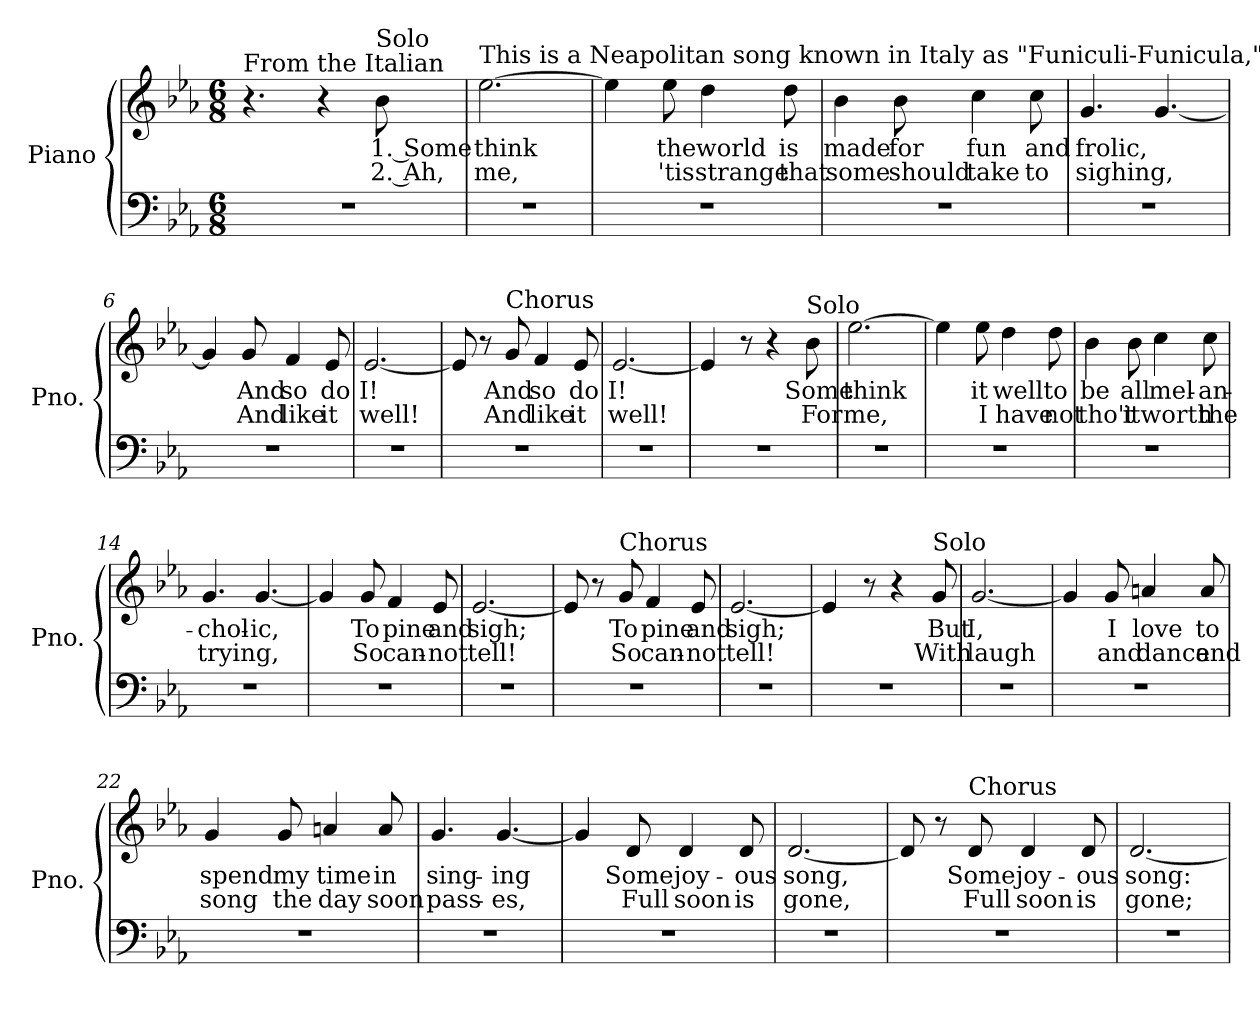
**kern	**kern	**text	**text
*part1	*part1	*part1	*part1
*staff2	*staff1	*staff1	*staff1
*I"Piano	*	*	*
*I'Pno.	*	*	*
*clefF4	*clefG2	*	*
*k[b-e-a-]	*k[b-e-a-]	*	*
*E-:	*E-:	*	*
*M6/8	*M6/8	*	*
=1	=1	=1	=1
!	!LO:TX:a:t=From the Italian	!	!
2.r	4.r	.	.
.	4r	.	.
!	!LO:TX:a:t=Solo	!	!
!	!	!LO:LY:b	!LO:LY:b
.	8b-\	1. Some	2. Ah,
=2	=2	=2	=2
!	!LO:TX:a:t=This is a Neapolitan song known in Italy as "Funiculi-Funicula," so called because it was written to celebrate the opening of the funicular railroad (cars drawn by cable), up Mt. Vesuvius.  It became a popular street-song in Naples and has spread to all parts of the world.  It portrays the care-free life of the Italian idler.	!	!
!	!	!LO:LY:b	!LO:LY:b
2.r	[2.ee-\	think	me,
=3	=3	=3	=3
2.r	4ee-\]	.	.
!	!	!LO:LY:b	!LO:LY:b
.	8ee-\	the	'tis
!	!	!LO:LY:b	!LO:LY:b
.	4dd\	world	strange
!	!	!LO:LY:b	!LO:LY:b
.	8dd\	is	that
=4	=4	=4	=4
!	!	!LO:LY:b	!LO:LY:b
2.r	4b-\	made	some
!	!	!LO:LY:b	!LO:LY:b
.	8b-\	for	should
!	!	!LO:LY:b	!LO:LY:b
.	4cc\	fun	take
!	!	!LO:LY:b	!LO:LY:b
.	8cc\	and	to
=5	=5	=5	=5
!	!	!LO:LY:b	!LO:LY:b
2.r	4.g/	frolic,	sighing,
.	[4.g/	.	.
=6	=6	=6	=6
2.r	4g/]	.	.
!	!	!LO:LY:b	!LO:LY:b
.	8g/	And	And
!	!	!LO:LY:b	!LO:LY:b
.	4f/	so	like
!	!	!LO:LY:b	!LO:LY:b
.	8e-/	do	it
=7	=7	=7	=7
!	!	!LO:LY:b	!LO:LY:b
2.r	[2.e-/	I!	well!
=8	=8	=8	=8
2.r	8e-/]	.	.
.	8r	.	.
!	!LO:TX:a:t=Chorus	!	!
!	!	!LO:LY:b	!LO:LY:b
.	8g/	And	And
!	!	!LO:LY:b	!LO:LY:b
.	4f/	so	like
!	!	!LO:LY:b	!LO:LY:b
.	8e-/	do	it
!!LO:LB:g=z
=9	=9	=9	=9
!	!	!LO:LY:b	!LO:LY:b
2.r	[2.e-/	I!	well!
=10	=10	=10	=10
2.r	4e-/]	.	.
.	8r	.	.
.	4r	.	.
!	!LO:TX:a:t=Solo	!	!
!	!	!LO:LY:b	!LO:LY:b
.	8b-\	Some	For
=11	=11	=11	=11
!	!	!LO:LY:b	!LO:LY:b
2.r	[2.ee-\	think	me,
=12	=12	=12	=12
2.r	4ee-\]	.	.
!	!	!LO:LY:b	!LO:LY:b
.	8ee-\	it	I
!	!	!LO:LY:b	!LO:LY:b
.	4dd\	well	have
!	!	!LO:LY:b	!LO:LY:b
.	8dd\	to	not
=13	=13	=13	=13
!	!	!LO:LY:b	!LO:LY:b
2.r	4b-\	be	tho't
!	!	!LO:LY:b	!LO:LY:b
.	8b-\	all	it
!	!	!LO:LY:b	!LO:LY:b
.	4cc\	mel-	worth
!	!	!LO:LY:b	!LO:LY:b
.	8cc\	-an-	the
=14	=14	=14	=14
!	!	!LO:LY:b	!LO:LY:b
2.r	4.g/	-chol-	trying,
!	!	!LO:LY:b	!
.	[4.g/	-ic,	.
=15	=15	=15	=15
2.r	4g/]	.	.
!	!	!LO:LY:b	!LO:LY:b
.	8g/	To	So
!	!	!LO:LY:b	!LO:LY:b
.	4f/	pine	can-
!	!	!LO:LY:b	!LO:LY:b
.	8e-/	and	-not
=16	=16	=16	=16
!	!	!LO:LY:b	!LO:LY:b
2.r	[2.e-/	sigh;	tell!
=17	=17	=17	=17
2.r	8e-/]	.	.
.	8r	.	.
!	!LO:TX:a:t=Chorus	!	!
!	!	!LO:LY:b	!LO:LY:b
.	8g/	To	So
!	!	!LO:LY:b	!LO:LY:b
.	4f/	pine	can-
!	!	!LO:LY:b	!LO:LY:b
.	8e-/	and	-not
!!LO:LB:g=z
=18	=18	=18	=18
!	!	!LO:LY:b	!LO:LY:b
2.r	[2.e-/	sigh;	tell!
=19	=19	=19	=19
2.r	4e-/]	.	.
.	8r	.	.
.	4r	.	.
!	!LO:TX:a:t=Solo	!	!
!	!	!LO:LY:b	!LO:LY:b
.	8g/	But	With
=20	=20	=20	=20
!	!	!LO:LY:b	!LO:LY:b
2.r	[2.g/	I,	laugh
=21	=21	=21	=21
2.r	4g/]	.	.
!	!	!LO:LY:b	!LO:LY:b
.	8g/	I	and
!	!	!LO:LY:b	!LO:LY:b
.	4an/	love	dance
!	!	!LO:LY:b	!LO:LY:b
.	8a/	to	and
=22	=22	=22	=22
!	!	!LO:LY:b	!LO:LY:b
2.r	4g/	spend	song
!	!	!LO:LY:b	!LO:LY:b
.	8g/	my	the
!	!	!LO:LY:b	!LO:LY:b
.	4an/	time	day
!	!	!LO:LY:b	!LO:LY:b
.	8a/	in	soon
=23	=23	=23	=23
!	!	!LO:LY:b	!LO:LY:b
2.r	4.g/	sing-	pass-
!	!	!LO:LY:b	!LO:LY:b
.	[4.g/	ing	es,
!!LO:LB:g=z
=24	=24	=24	=24
2.r	4g/]	.	.
!	!	!LO:LY:b	!LO:LY:b
.	8d/	Some	Full
!	!	!LO:LY:b	!LO:LY:b
.	4d/	joy-	soon
!	!	!LO:LY:b	!LO:LY:b
.	8d/	-ous	is
=25	=25	=25	=25
!	!	!LO:LY:b	!LO:LY:b
2.r	[2.d/	song,	gone,
=26	=26	=26	=26
2.r	8d/]	.	.
.	8r	.	.
!	!LO:TX:a:t=Chorus	!	!
!	!	!LO:LY:b	!LO:LY:b
.	8d/	Some	Full
!	!	!LO:LY:b	!LO:LY:b
.	4d/	joy-	soon
!	!	!LO:LY:b	!LO:LY:b
.	8d/	-ous	is
=27	=27	=27	=27
!	!	!LO:LY:b	!LO:LY:b
2.r	[2.d/	song:	gone;
=	=	=	=
*-	*-	*-	*-
